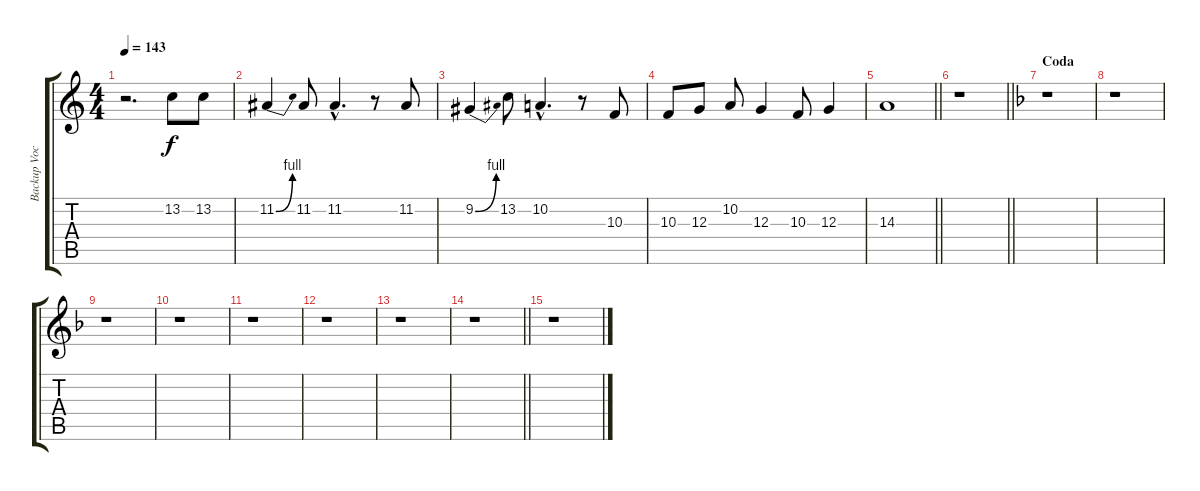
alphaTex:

\track ("Backup Vocals" "Backup Voc") {instrument synthvoice}
\staff {score tabs}
\tuning (E4 B3 G3 D3 A2 E2) {hide}
\ts (4 4)
\tempo 143
\clef g2
\ks c
r.2{d dy f} 13.2.8 13.2.8 |
11.2{be (bend 0 0 60 4)}.4 11.2.8 11.2{hac}.4{d} r.8 11.2.8 |
9.2{be (bend 0 0 60 4)}.4 13.2.8 10.2{hac}.4{d} r.8 10.3.8 |
10.3.8 12.3.8 10.2.8 12.3.4 10.3.8 12.3.4 |
\barLineRight lightlight
14.3.1 |
\barLineRight lightlight
r.1 |
\section ("" "Coda")
\ks f
r.1 |
r.1 |
r.1 |
r.1 |
r.1 |
r.1 |
r.1 |
\barLineRight lightlight
r.1 |
r.1
